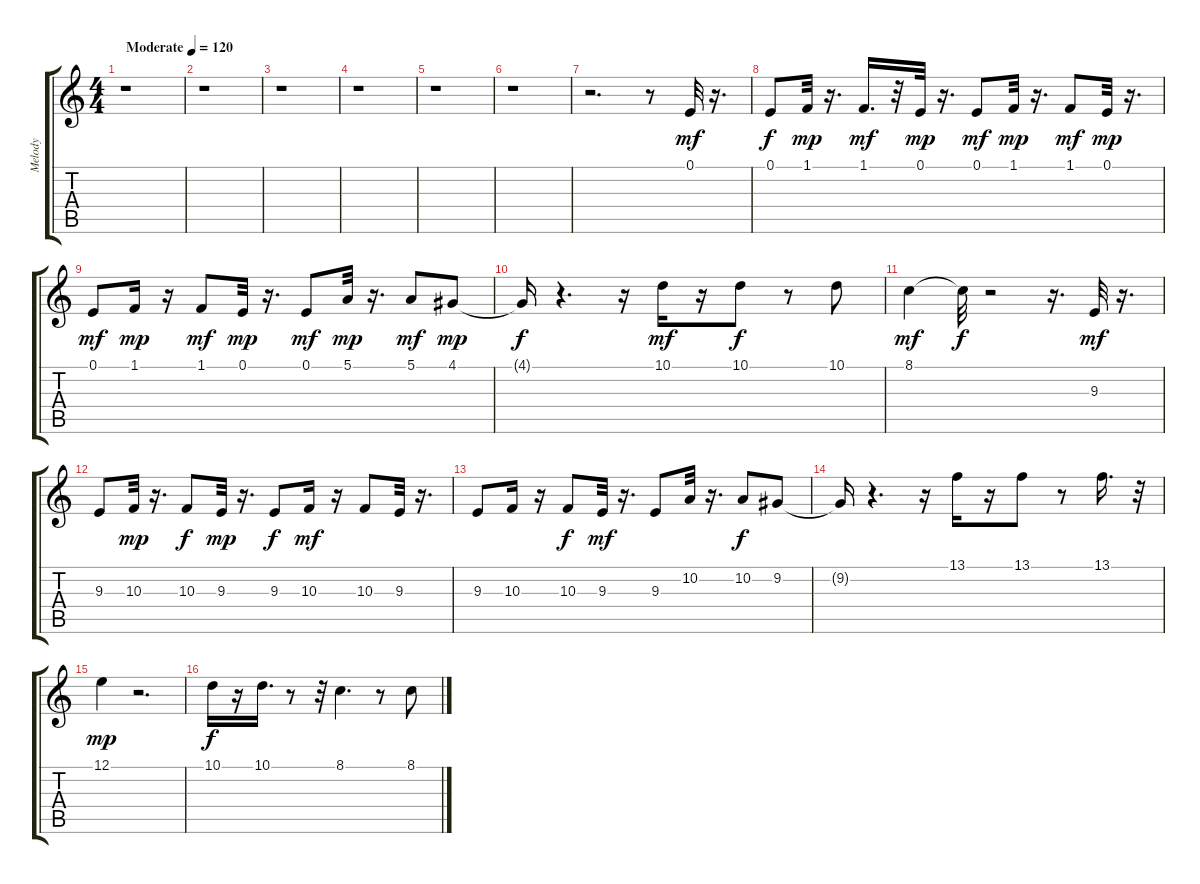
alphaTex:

\track ("Melody" "Melody") {instrument lead8bassandlead}
\staff {score tabs}
\tuning (E4 B3 G3 D3 A2 E2) {hide}
\ts (4 4)
\tempo (120 "Moderate")
\clef g2
\ks c
r.1{dy mf instrument lead8bassandlead} |
r.1 |
r.1 |
r.1 |
r.1 |
r.1 |
r.2{d} r.8 0.1.32 r.16{d} |
0.1.8{dy f} 1.1.32{dy mp} r.16{d} 1.1.16{d dy mf} r.32 0.1.32{dy mp} r.16{d} 0.1.8{dy mf} 1.1.32{dy mp} r.16{d} 1.1.8{dy mf} 0.1.32{dy mp} r.16{d} |
0.1.8{dy mf} 1.1.16{dy mp} r.16 1.1.8{dy mf} 0.1.32{dy mp} r.16{d} 0.1.8{dy mf} 5.1.32{dy mp} r.16{d} 5.1.8{dy mf} 4.1.8{dy mp} |
4.1{t}.16{dy f} r.4{d} r.16 10.1.16{dy mf} r.16 10.1.8{dy f} r.8 10.1.8 |
8.1.4{dy mf} 8.1{t}.32{dy f} r.2 r.16{d} 9.3.32{dy mf} r.16{d} |
9.3.8 10.3.32{dy mp} r.16{d} 10.3.8{dy f} 9.3.32{dy mp} r.16{d} 9.3.8{dy f} 10.3.16{dy mf} r.16 10.3.8 9.3.32 r.16{d} |
9.3.8 10.3.16 r.16 10.3.8{dy f} 9.3.32{dy mf} r.16{d} 9.3.8 10.2.32 r.16{d} 10.2.8{dy f} 9.2.8 |
9.2{t}.16 r.4{d} r.16 13.1.16 r.16 13.1.8 r.8 13.1.16{d} r.32 |
12.1.4{dy mp} r.2{d} |
10.1.16{dy f} r.16 10.1.16{d} r.8 r.32 8.1.4{d} r.8 8.1.8
